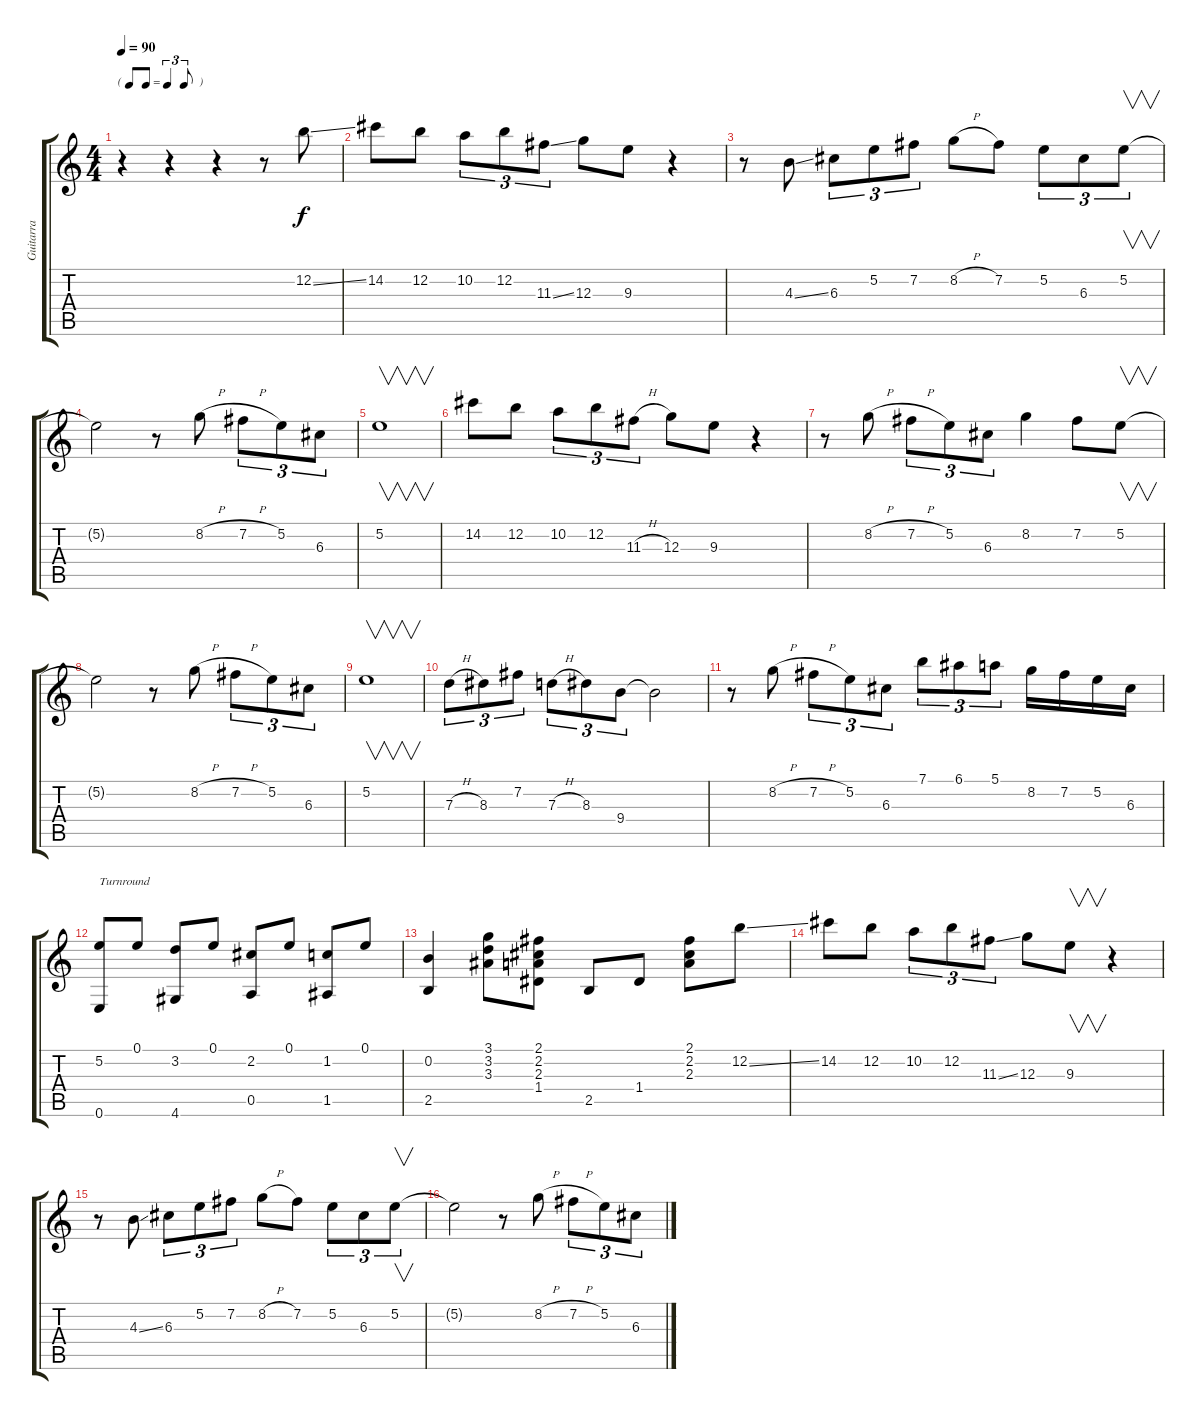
\track ("Guitarra " "Guitarra ") {instrument distortionguitar}
\staff {score tabs}
\tuning (E4 B3 G3 D3 A2 E2) {hide}
\ts (4 4)
\tf triplet8th
\tempo 90
\clef g2
\ks c
r.4{dy f instrument distortionguitar} r.4 r.4 r.8 12.2{ss}.8 |
14.2.8 12.2.8 10.2.8{tu (3 2)} 12.2.8{tu (3 2)} 11.3{ss}.8{tu (3 2)} 12.3.8 9.3.8 r.4 |
r.8 4.3{ss}.8 6.3.8{tu (3 2)} 5.2.8{tu (3 2)} 7.2.8{tu (3 2)} 8.2{h}.8 7.2.8 5.2.8{tu (3 2)} 6.3.8{tu (3 2)} 5.2.8{v tu (3 2)} |
5.2{t}.2 r.8 8.2{h}.8 7.2{h}.8{tu (3 2)} 5.2.8{tu (3 2)} 6.3.8{tu (3 2)} |
5.2.1{v} |
14.2.8 12.2.8 10.2.8{tu (3 2)} 12.2.8{tu (3 2)} 11.3{h}.8{tu (3 2)} 12.3.8 9.3.8 r.4 |
r.8 8.2{h}.8 7.2{h}.8{tu (3 2)} 5.2.8{tu (3 2)} 6.3.8{tu (3 2)} 8.2.4 7.2.8 5.2.8{v} |
5.2{t}.2 r.8 8.2{h}.8 7.2{h}.8{tu (3 2)} 5.2.8{tu (3 2)} 6.3.8{tu (3 2)} |
5.2.1{v} |
7.3{h}.8{tu (3 2)} 8.3.8{tu (3 2)} 7.2.8{tu (3 2)} 7.3{h}.8{tu (3 2)} 8.3.8{tu (3 2)} 9.4.8{tu (3 2)} 9.4{t}.2 |
r.8 8.2{h}.8 7.2{h}.8{tu (3 2)} 5.2.8{tu (3 2)} 6.3.8{tu (3 2)} 7.1.8{tu (3 2)} 6.1.8{tu (3 2)} 5.1.8{tu (3 2)} 8.2.16 7.2.16 5.2.16 6.3.16 |
(5.2 0.6).8{txt "Turnround"} 0.1.8 (3.2 4.6).8 0.1.8 (2.2 0.5).8 0.1.8 (1.2 1.5).8 0.1.8 |
(0.2 2.5).4 (3.1 3.2 3.3).8 (2.1 2.2 2.3 1.4).8 2.5.8 1.4.8 (2.1 2.2 2.3).8 12.2{ss}.8 |
14.2.8 12.2.8 10.2.8{tu (3 2)} 12.2.8{tu (3 2)} 11.3{ss}.8{tu (3 2)} 12.3.8 9.3.8{v} r.4 |
r.8 4.3{ss}.8 6.3.8{tu (3 2)} 5.2.8{tu (3 2)} 7.2.8{tu (3 2)} 8.2{h}.8 7.2.8 5.2.8{tu (3 2)} 6.3.8{tu (3 2)} 5.2.8{v tu (3 2)} |
5.2{t}.2 r.8 8.2{h}.8 7.2{h}.8{tu (3 2)} 5.2.8{tu (3 2)} 6.3.8{tu (3 2)}
